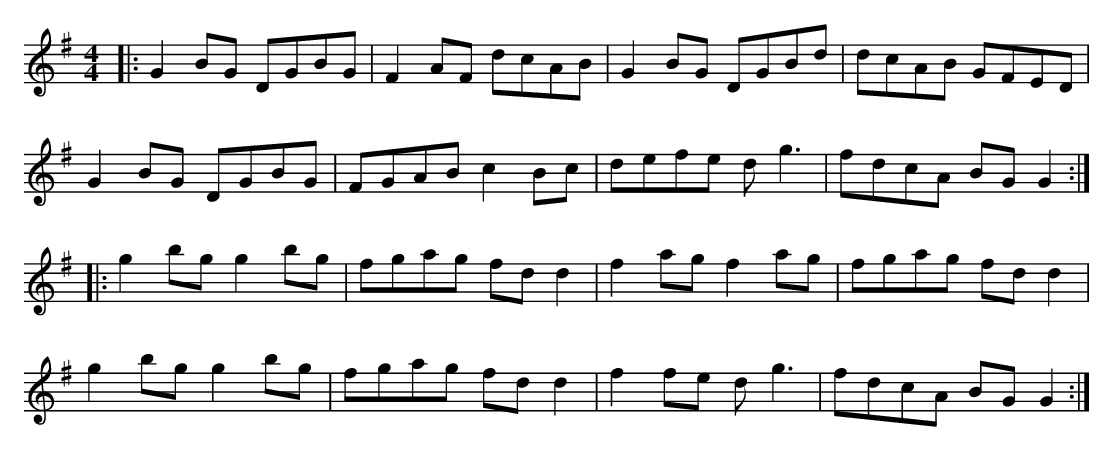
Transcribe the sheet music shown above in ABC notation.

X:1
M:4/4
K:G
|:G2 BG DGBG|F2 AF dcAB|G2 BG DGBd|dcAB GFED|
G2 BG DGBG|FGAB c2 Bc|defe d g3|fdcA BG G2:|
|:g2 bg g2 bg|fgag fd d2|f2 ag f2 ag|fgag fd d2|
g2 bg g2 bg|fgag fd d2|f2 fe d g3|fdcA BG G2:|
